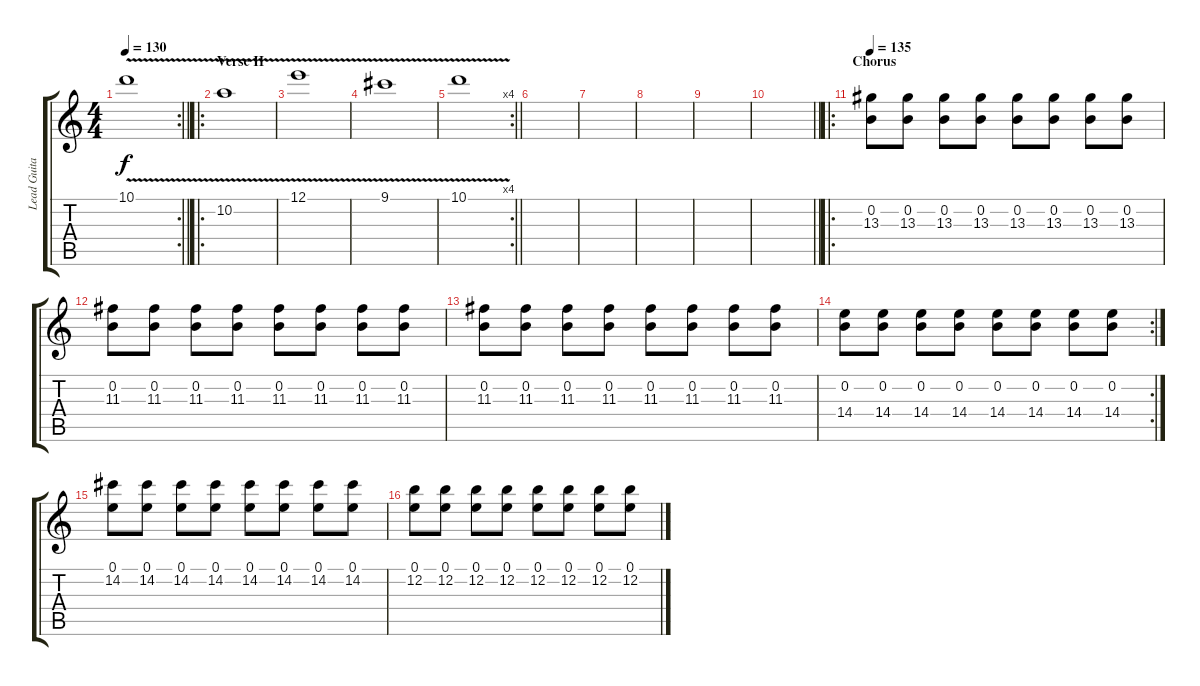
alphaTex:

\track ("Lead Guitar" "Lead Guita") {instrument distortionguitar}
\staff {score tabs}
\tuning (E4 B3 G3 D3 A2 E2) {hide}
\rc 2
\ts (4 4)
\tempo 130
\clef g2
\barLineRight lightlight
\ks c
10.1{v}.1{dy f} |
\ro
\section ("" "Verse II")
10.2{v}.1 |
12.1{v}.1 |
9.1{v}.1 |
\rc 4
\barLineRight lightlight
10.1{v}.1 |
\section ("" "")
|
|
|
|
\barLineRight lightlight
|
\ro
\section ("" "Chorus")
\tempo 135
(0.2 13.3).8{volume 13} (0.2 13.3).8 (0.2 13.3).8 (0.2 13.3).8 (0.2 13.3).8 (0.2 13.3).8 (0.2 13.3).8 (0.2 13.3).8 |
(0.2 11.3).8 (0.2 11.3).8 (0.2 11.3).8 (0.2 11.3).8 (0.2 11.3).8 (0.2 11.3).8 (0.2 11.3).8 (0.2 11.3).8 |
(0.2 11.3).8 (0.2 11.3).8 (0.2 11.3).8 (0.2 11.3).8 (0.2 11.3).8 (0.2 11.3).8 (0.2 11.3).8 (0.2 11.3).8 |
\rc 2
(0.2 14.4).8 (0.2 14.4).8 (0.2 14.4).8 (0.2 14.4).8 (0.2 14.4).8 (0.2 14.4).8 (0.2 14.4).8 (0.2 14.4).8 |
(0.1 14.2).8 (0.1 14.2).8 (0.1 14.2).8 (0.1 14.2).8 (0.1 14.2).8 (0.1 14.2).8 (0.1 14.2).8 (0.1 14.2).8 |
(0.1 12.2).8 (0.1 12.2).8 (0.1 12.2).8 (0.1 12.2).8 (0.1 12.2).8 (0.1 12.2).8 (0.1 12.2).8 (0.1 12.2).8
